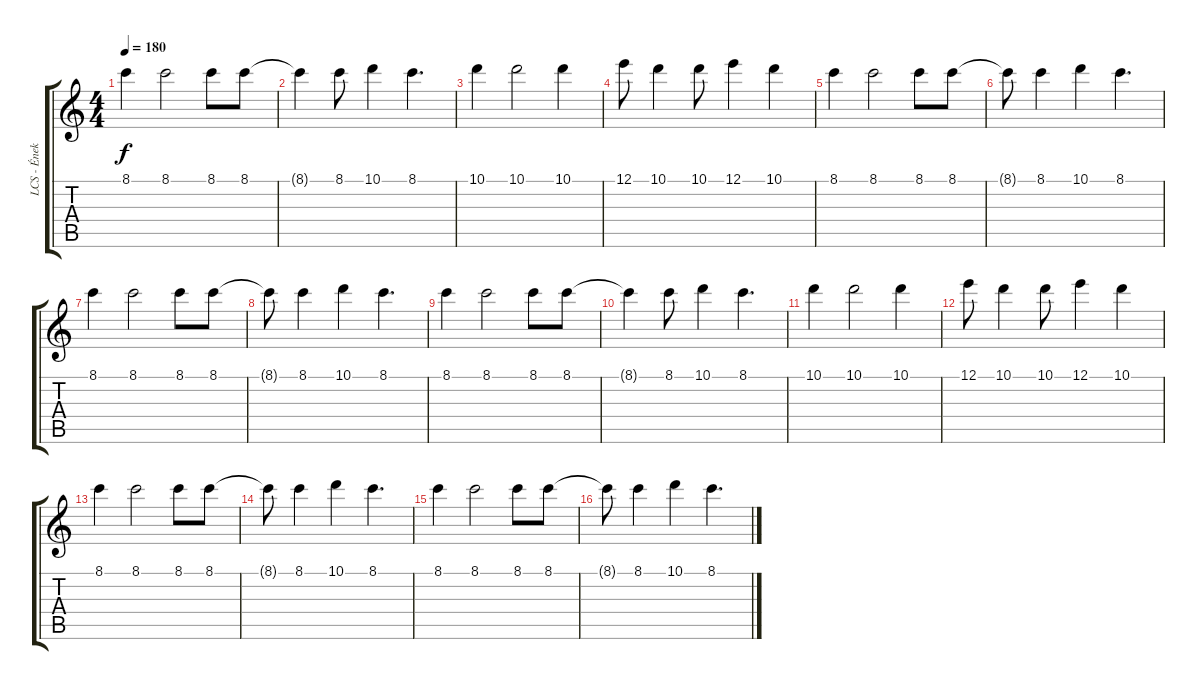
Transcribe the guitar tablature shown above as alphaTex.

\track ("LCS - Ének" "LCS - Ének") {instrument electricguitarclean}
\staff {score tabs}
\tuning (E4 B3 G3 D3 A2 E2) {hide}
\ts (4 4)
\tempo 180
\clef g2
\ks c
8.1.4{dy f} 8.1.2 8.1.8 8.1.8 |
8.1{t}.4 8.1.8 10.1.4 8.1.4{d} |
10.1.4 10.1.2 10.1.4 |
12.1.8 10.1.4 10.1.8 12.1.4 10.1.4 |
8.1.4 8.1.2 8.1.8 8.1.8 |
8.1{t}.8 8.1.4 10.1.4 8.1.4{d} |
8.1.4 8.1.2 8.1.8 8.1.8 |
8.1{t}.8 8.1.4 10.1.4 8.1.4{d} |
8.1.4 8.1.2 8.1.8 8.1.8 |
8.1{t}.4 8.1.8 10.1.4 8.1.4{d} |
10.1.4 10.1.2 10.1.4 |
12.1.8 10.1.4 10.1.8 12.1.4 10.1.4 |
8.1.4 8.1.2 8.1.8 8.1.8 |
8.1{t}.8 8.1.4 10.1.4 8.1.4{d} |
8.1.4 8.1.2 8.1.8 8.1.8 |
8.1{t}.8 8.1.4 10.1.4 8.1.4{d}
